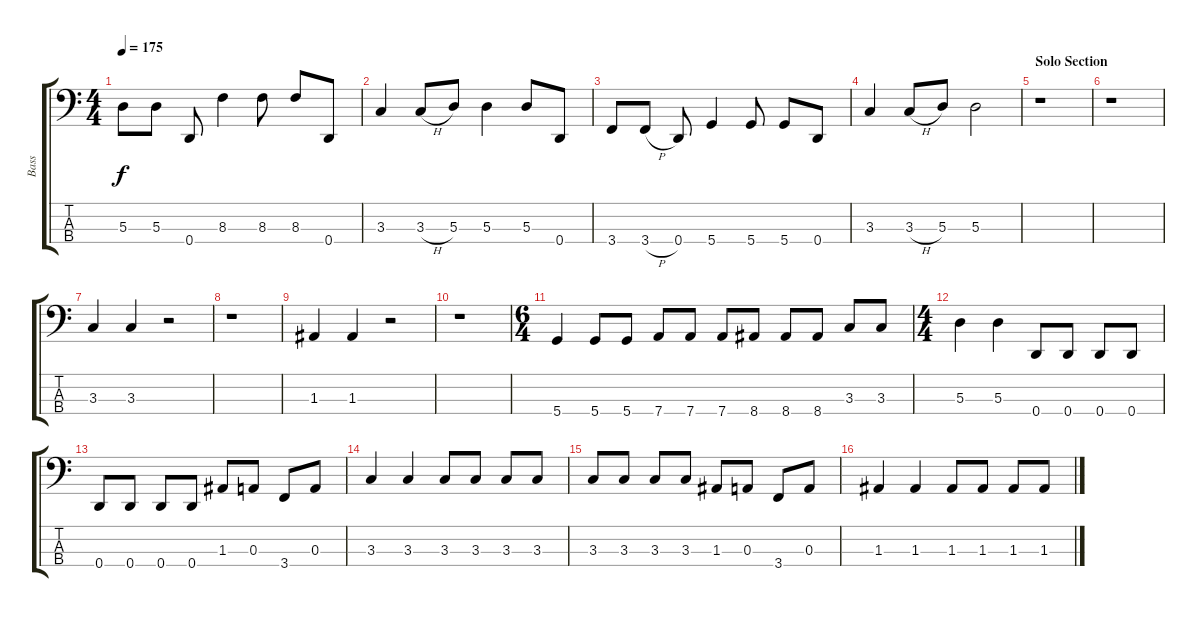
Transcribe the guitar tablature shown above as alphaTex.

\track ("Bass" "Bass") {instrument electricbassfinger}
\staff {score tabs}
\tuning (G2 D2 A1 D1) {hide}
\ts (4 4)
\tempo 175
\clef f4
\ks c
5.3.8{dy f} 5.3.8 0.4.8 8.3.4 8.3.8 8.3.8 0.4.8 |
3.3.4 3.3{h}.8 5.3.8 5.3.4 5.3.8 0.4.8 |
3.4.8 3.4{h}.8 0.4.8 5.4.4 5.4.8 5.4.8 0.4.8 |
3.3.4 3.3{h}.8 5.3.8 5.3.2 |
\section ("" "Solo Section")
r.1 |
r.1 |
3.3.4 3.3.4 r.2 |
r.1 |
1.3.4 1.3.4 r.2 |
r.1 |
\ts (6 4)
5.4.4 5.4.8 5.4.8 7.4.8 7.4.8 7.4.8 8.4.8 8.4.8 8.4.8 3.3.8 3.3.8 |
\ts (4 4)
5.3.4 5.3.4 0.4.8 0.4.8 0.4.8 0.4.8 |
0.4.8 0.4.8 0.4.8 0.4.8 1.3.8 0.3.8 3.4.8 0.3.8 |
3.3.4 3.3.4 3.3.8 3.3.8 3.3.8 3.3.8 |
3.3.8 3.3.8 3.3.8 3.3.8 1.3.8 0.3.8 3.4.8 0.3.8 |
1.3.4 1.3.4 1.3.8 1.3.8 1.3.8 1.3.8
